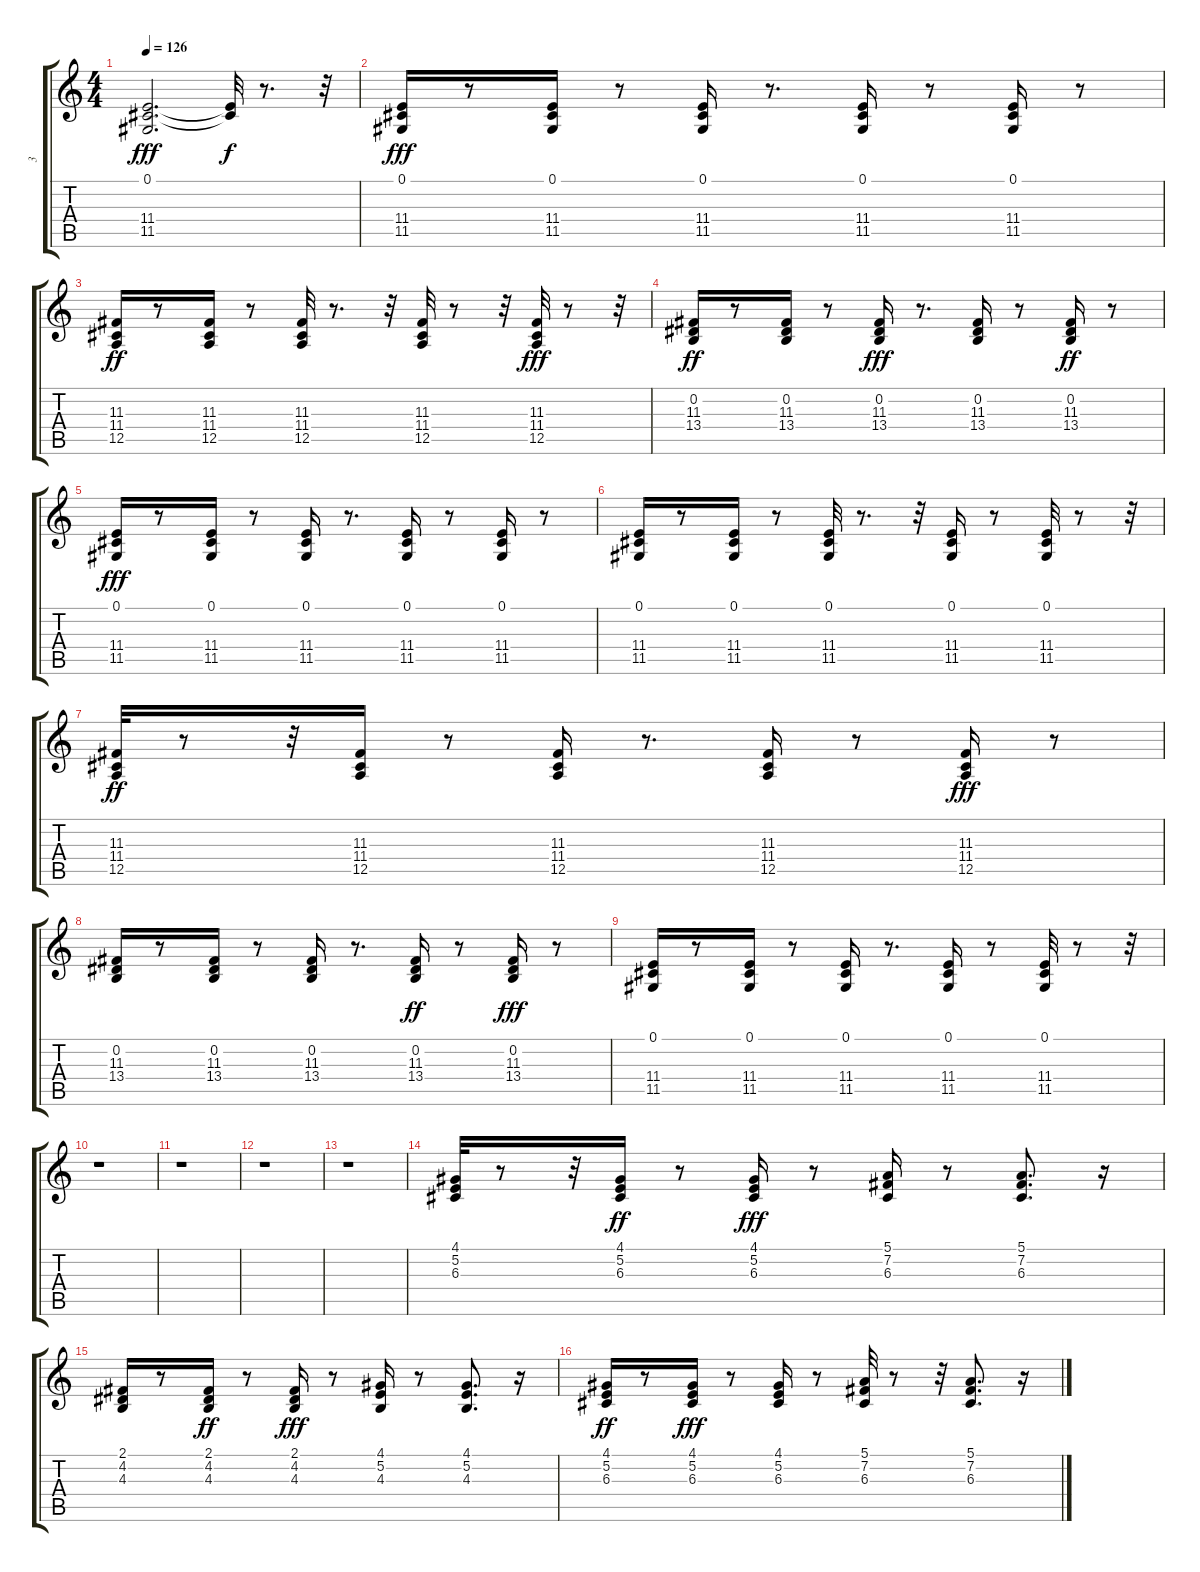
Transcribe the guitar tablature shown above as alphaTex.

\track ("3" "3") {instrument electricgrandpiano}
\staff {score tabs}
\tuning (E4 B3 G3 D3 A2 E2) {hide}
\ts (4 4)
\tempo 126
\clef g2
\ks c
(0.1 11.4 11.5).2{d dy fff} (0.1{t} 11.4{t}).32{dy f} r.8{d} r.32 |
(0.1 11.4 11.5).16{dy fff} r.8 (0.1 11.4 11.5).16 r.8 (0.1 11.4 11.5).16 r.8{d} (0.1 11.4 11.5).16 r.8 (0.1 11.4 11.5).16 r.8 |
(11.3 11.4 12.5).16{dy ff} r.8 (11.3 11.4 12.5).16 r.8 (11.3 11.4 12.5).32 r.8{d} r.32 (11.3 11.4 12.5).32 r.8 r.32 (11.3 11.4 12.5).32{dy fff} r.8 r.32 |
(0.2 11.3 13.4).16{dy ff} r.8 (0.2 11.3 13.4).16 r.8 (0.2 11.3 13.4).16{dy fff} r.8{d} (0.2 11.3 13.4).16 r.8 (0.2 11.3 13.4).16{dy ff} r.8 |
(0.1 11.4 11.5).16{dy fff} r.8 (0.1 11.4 11.5).16 r.8 (0.1 11.4 11.5).16 r.8{d} (0.1 11.4 11.5).16 r.8 (0.1 11.4 11.5).16 r.8 |
(0.1 11.4 11.5).16 r.8 (0.1 11.4 11.5).16 r.8 (0.1 11.4 11.5).32 r.8{d} r.32 (0.1 11.4 11.5).16 r.8 (0.1 11.4 11.5).32 r.8 r.32 |
(11.3 11.4 12.5).32{dy ff} r.8 r.32 (11.3 11.4 12.5).16 r.8 (11.3 11.4 12.5).16 r.8{d} (11.3 11.4 12.5).16 r.8 (11.3 11.4 12.5).16{dy fff} r.8 |
(0.2 11.3 13.4).16 r.8 (0.2 11.3 13.4).16 r.8 (0.2 11.3 13.4).16 r.8{d} (0.2 11.3 13.4).16{dy ff} r.8 (0.2 11.3 13.4).16{dy fff} r.8 |
(0.1 11.4 11.5).16 r.8 (0.1 11.4 11.5).16 r.8 (0.1 11.4 11.5).16 r.8{d} (0.1 11.4 11.5).16 r.8 (0.1 11.4 11.5).32 r.8 r.32 |
r.1 |
r.1 |
r.1 |
r.1 |
(4.1 5.2 6.3).32 r.8 r.32 (4.1 5.2 6.3).16{dy ff} r.8 (4.1 5.2 6.3).16{dy fff} r.8 (5.1 7.2 6.3).16 r.8 (5.1 7.2 6.3).8{d} r.16 |
(2.1 4.2 4.3).16 r.8 (2.1 4.2 4.3).16{dy ff} r.8 (2.1 4.2 4.3).16{dy fff} r.8 (4.1 5.2 4.3).16 r.8 (4.1 5.2 4.3).8{d} r.16 |
(4.1 5.2 6.3).16{dy ff} r.8 (4.1 5.2 6.3).16{dy fff} r.8 (4.1 5.2 6.3).16 r.8 (5.1 7.2 6.3).32 r.8 r.32 (5.1 7.2 6.3).8{d} r.16
